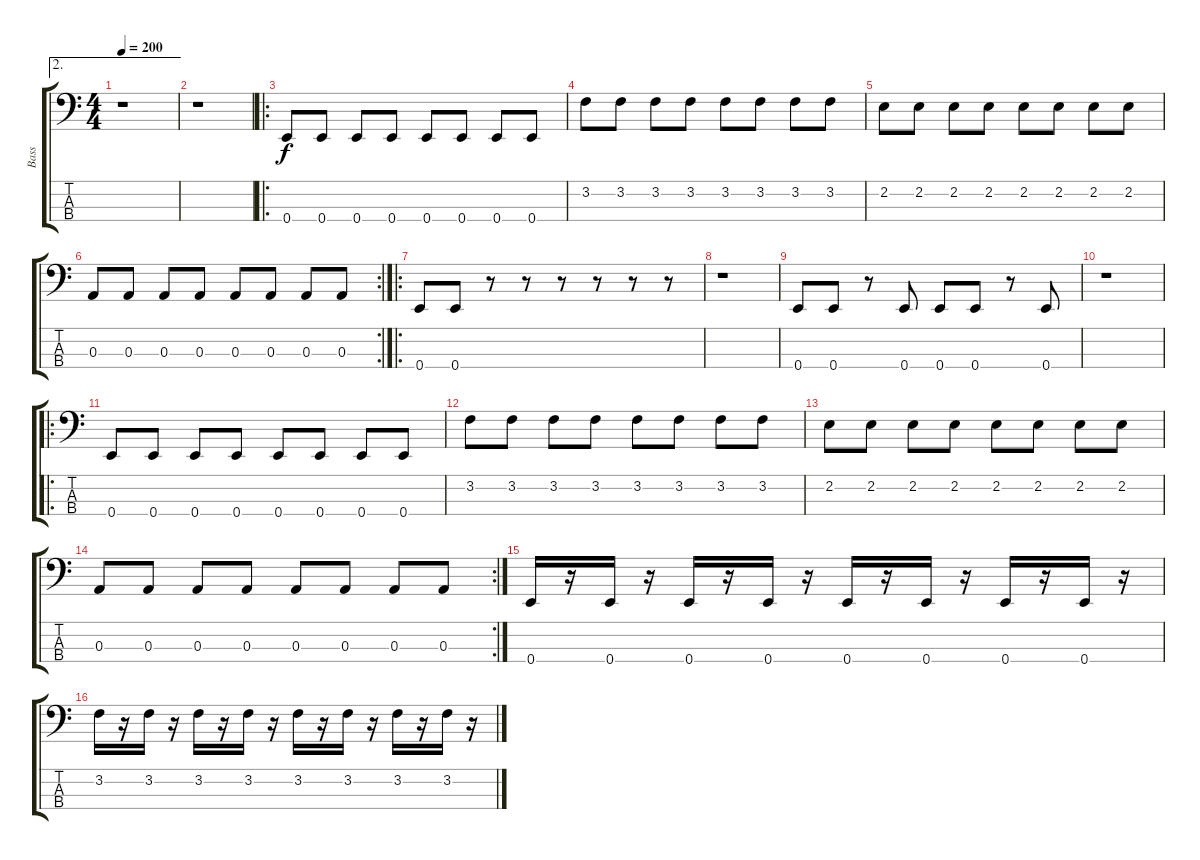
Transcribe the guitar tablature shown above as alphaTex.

\track ("Bass" "Bass") {instrument electricbassfinger}
\staff {score tabs}
\tuning (G2 D2 A1 E1) {hide}
\ae 2
\ts (4 4)
\tempo 200
\clef f4
\ks c
r.1{dy f} |
r.1 |
\ro
0.4.8 0.4.8 0.4.8 0.4.8 0.4.8 0.4.8 0.4.8 0.4.8 |
3.2.8 3.2.8 3.2.8 3.2.8 3.2.8 3.2.8 3.2.8 3.2.8 |
2.2.8 2.2.8 2.2.8 2.2.8 2.2.8 2.2.8 2.2.8 2.2.8 |
\rc 2
0.3.8 0.3.8 0.3.8 0.3.8 0.3.8 0.3.8 0.3.8 0.3.8 |
\ro
0.4.8 0.4.8 r.8 r.8 r.8 r.8 r.8 r.8 |
r.1 |
0.4.8 0.4.8 r.8 0.4.8 0.4.8 0.4.8 r.8 0.4.8 |
r.1 |
\ro
0.4.8 0.4.8 0.4.8 0.4.8 0.4.8 0.4.8 0.4.8 0.4.8 |
3.2.8 3.2.8 3.2.8 3.2.8 3.2.8 3.2.8 3.2.8 3.2.8 |
2.2.8 2.2.8 2.2.8 2.2.8 2.2.8 2.2.8 2.2.8 2.2.8 |
\rc 2
0.3.8 0.3.8 0.3.8 0.3.8 0.3.8 0.3.8 0.3.8 0.3.8 |
0.4.16 r.16 0.4.16 r.16 0.4.16 r.16 0.4.16 r.16 0.4.16 r.16 0.4.16 r.16 0.4.16 r.16 0.4.16 r.16 |
3.2.16 r.16 3.2.16 r.16 3.2.16 r.16 3.2.16 r.16 3.2.16 r.16 3.2.16 r.16 3.2.16 r.16 3.2.16 r.16
